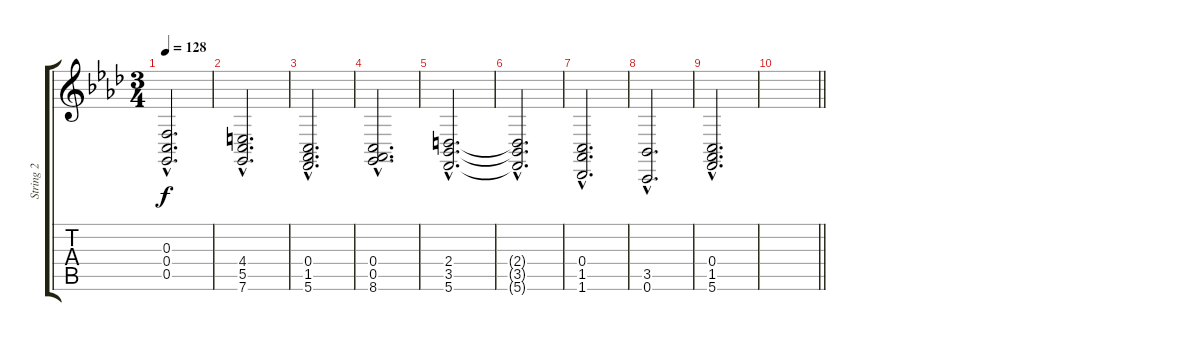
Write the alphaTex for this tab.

\track ("String 2" "String 2") {instrument stringensemble1}
\staff {score tabs}
\tuning (D4 A3 F3 C3 G2 C2) {hide}
\ts (3 4)
\tempo 128
\clef g2
\ks fminor
(0.3{hac} 0.4{hac} 0.5{hac}).2{d dy f} |
(4.4{hac} 5.5{hac} 7.6{hac}).2{d} |
(0.4{hac} 1.5{hac} 5.6{hac}).2{d} |
(0.4{hac} 0.5{hac} 8.6{hac}).2{d} |
(2.4{hac} 3.5{hac} 5.6{hac}).2{d} |
(2.4{hac t} 3.5{hac t} 5.6{hac t}).2{d} |
(0.4{hac} 1.5{hac} 1.6{hac}).2{d} |
(3.5{hac} 0.6{hac}).2{d} |
(0.4{hac} 1.5{hac} 5.6{hac}).2{d} |
\barLineRight lightlight
